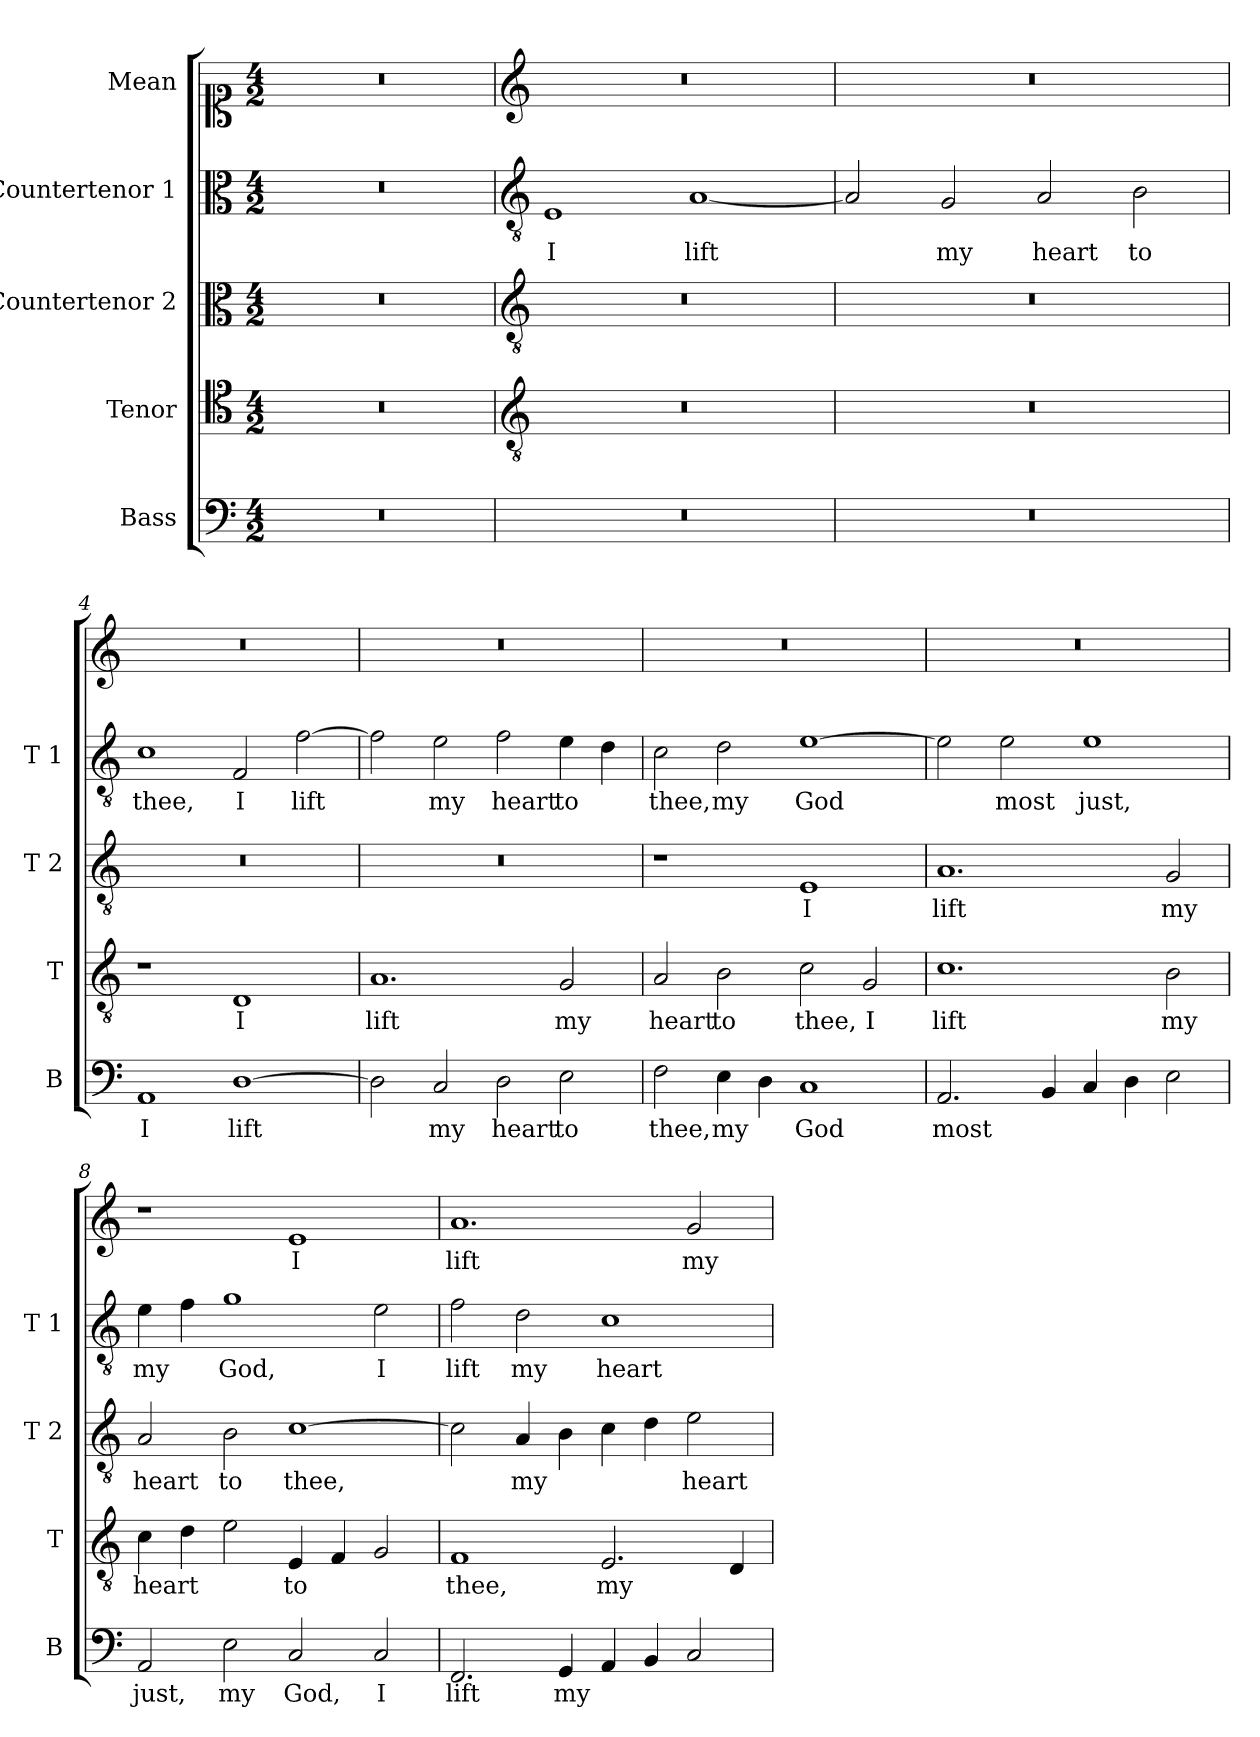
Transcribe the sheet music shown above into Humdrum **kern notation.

**kern	**text	**kern	**text	**kern	**text	**kern	**text	**kern	**text
*part5	*part5	*part4	*part4	*part3	*part3	*part2	*part2	*part1	*part1
*staff5	*staff5	*staff4	*staff4	*staff3	*staff3	*staff2	*staff2	*staff1	*staff1
*I"Bass	*	*I"Tenor	*	*I"Countertenor 2	*	*I"Countertenor 1	*	*I"Mean	*
*I'B	*	*I'T	*	*I'T 2	*	*I'T 1	*	*	*
*clefF4	*	*clefC4	*	*clefC3	*	*clefC3	*	*clefC1	*
*k[]	*	*k[]	*	*k[]	*	*k[]	*	*k[]	*
*C:	*	*C:	*	*C:	*	*C:	*	*C:	*
*M4/2	*	*M4/2	*	*M4/2	*	*M4/2	*	*M4/2	*
=1	=1	=1	=1	=1	=1	=1	=1	=1	=1
0r	.	0r	.	0r	.	0r	.	0r	.
=2	=2	=2	=2	=2	=2	=2	=2	=2	=2
*	*	*clefGv2	*	*clefGv2	*	*clefGv2	*	*clefG2	*
!	!	!	!	!	!	!	!LO:LY:b	!	!
0r	.	0r	.	0r	.	1E	I	0r	.
!	!	!	!	!	!	!	!LO:LY:b	!	!
.	.	.	.	.	.	[1A	lift	.	.
=3	=3	=3	=3	=3	=3	=3	=3	=3	=3
0r	.	0r	.	0r	.	2A/]	.	0r	.
!	!	!	!	!	!	!	!LO:LY:b	!	!
.	.	.	.	.	.	2G/	my	.	.
!	!	!	!	!	!	!	!LO:LY:b	!	!
.	.	.	.	.	.	2A/	heart	.	.
!	!	!	!	!	!	!	!LO:LY:b	!	!
.	.	.	.	.	.	2B\	to	.	.
=4	=4	=4	=4	=4	=4	=4	=4	=4	=4
!	!LO:LY:b	!	!	!	!	!	!LO:LY:b	!	!
1AA	I	1r	.	0r	.	1c	thee,	0r	.
!	!LO:LY:b	!	!LO:LY:b	!	!	!	!LO:LY:b	!	!
[1D	lift	1D	I	.	.	2F/	I	.	.
!	!	!	!	!	!	!	!LO:LY:b	!	!
.	.	.	.	.	.	[2f\	lift	.	.
!!LO:LB:g=z
=5	=5	=5	=5	=5	=5	=5	=5	=5	=5
!	!	!	!LO:LY:b	!	!	!	!	!	!
2D\]	.	1.A	lift	0r	.	2f\]	.	0r	.
!	!LO:LY:b	!	!	!	!	!	!LO:LY:b	!	!
2C/	my	.	.	.	.	2e\	my	.	.
!	!LO:LY:b	!	!	!	!	!	!LO:LY:b	!	!
2D\	heart	.	.	.	.	2f\	heart	.	.
!	!LO:LY:b	!	!LO:LY:b	!	!	!	!LO:LY:b	!	!
2E\	to	2G/	my	.	.	4e\	to	.	.
.	.	.	.	.	.	4d\	.	.	.
=6	=6	=6	=6	=6	=6	=6	=6	=6	=6
!	!LO:LY:b	!	!LO:LY:b	!	!	!	!LO:LY:b	!	!
2F\	thee,	2A/	heart	1r	.	2c\	thee,	0r	.
!	!LO:LY:b	!	!LO:LY:b	!	!	!	!LO:LY:b	!	!
4E\	my	2B\	to	.	.	2d\	my	.	.
4D\	.	.	.	.	.	.	.	.	.
!	!LO:LY:b	!	!LO:LY:b	!	!LO:LY:b	!	!LO:LY:b	!	!
1C	God	2c\	thee,	1E	I	[1e	God	.	.
!	!	!	!LO:LY:b	!	!	!	!	!	!
.	.	2G/	I	.	.	.	.	.	.
=7	=7	=7	=7	=7	=7	=7	=7	=7	=7
!	!LO:LY:b	!	!LO:LY:b	!	!LO:LY:b	!	!	!	!
2.AA/	most	1.c	lift	1.A	lift	2e\]	.	0r	.
!	!	!	!	!	!	!	!LO:LY:b	!	!
.	.	.	.	.	.	2e\	most	.	.
4BB/	.	.	.	.	.	.	.	.	.
!	!	!	!	!	!	!	!LO:LY:b	!	!
4C/	.	.	.	.	.	1e	just,	.	.
4D\	.	.	.	.	.	.	.	.	.
!	!	!	!LO:LY:b	!	!LO:LY:b	!	!	!	!
2E\	.	2B\	my	2G/	my	.	.	.	.
=8	=8	=8	=8	=8	=8	=8	=8	=8	=8
!	!LO:LY:b	!	!LO:LY:b	!	!LO:LY:b	!	!LO:LY:b	!	!
2AA/	just,	4c\	heart	2A/	heart	4e\	my	1r	.
.	.	4d\	.	.	.	4f\	.	.	.
!	!LO:LY:b	!	!	!	!LO:LY:b	!	!LO:LY:b	!	!
2E\	my	2e\	.	2B\	to	1g	God,	.	.
!	!LO:LY:b	!	!LO:LY:b	!	!LO:LY:b	!	!	!	!LO:LY:b
2C/	God,	4E/	to	[1c	thee,	.	.	1e	I
.	.	4F/	.	.	.	.	.	.	.
!	!LO:LY:b	!	!	!	!	!	!LO:LY:b	!	!
2C/	I	2G/	.	.	.	2e\	I	.	.
!!LO:LB:g=z
=9	=9	=9	=9	=9	=9	=9	=9	=9	=9
!	!LO:LY:b	!	!LO:LY:b	!	!	!	!LO:LY:b	!	!LO:LY:b
2.FF/	lift	1F	thee,	2c\]	.	2f\	lift	1.a	lift
!	!	!	!	!	!LO:LY:b	!	!LO:LY:b	!	!
.	.	.	.	4A/	my	2d\	my	.	.
!	!LO:LY:b	!	!	!	!	!	!	!	!
4GG/	my	.	.	4B\	.	.	.	.	.
!	!	!	!LO:LY:b	!	!	!	!LO:LY:b	!	!
4AA/	.	2.E/	my	4c\	.	1c	heart	.	.
4BB/	.	.	.	4d\	.	.	.	.	.
!	!	!	!	!	!LO:LY:b	!	!	!	!LO:LY:b
2C/	.	.	.	2e\	heart	.	.	2g/	my
.	.	4D/	.	.	.	.	.	.	.
=	=	=	=	=	=	=	=	=	=
*-	*-	*-	*-	*-	*-	*-	*-	*-	*-
